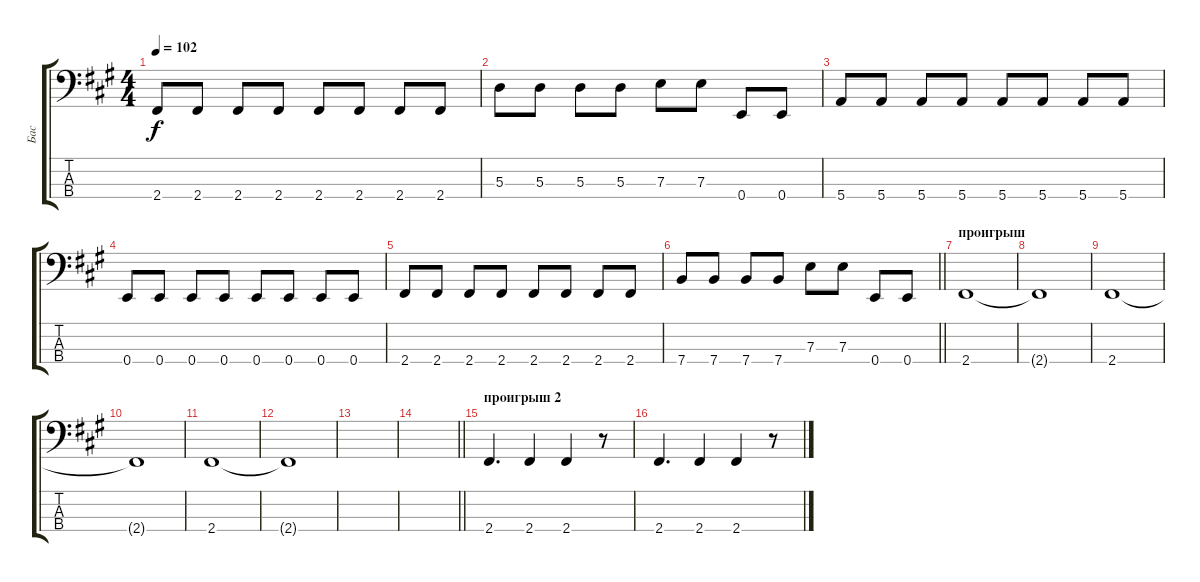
\track ("Бас" "Бас") {instrument electricbassfinger}
\staff {score tabs}
\tuning (G2 D2 A1 E1) {hide}
\ts (4 4)
\tempo 102
\clef f4
\ks f#minor
2.4.8{dy f} 2.4.8 2.4.8 2.4.8 2.4.8 2.4.8 2.4.8 2.4.8 |
5.3.8 5.3.8 5.3.8 5.3.8 7.3.8 7.3.8 0.4.8 0.4.8 |
5.4.8 5.4.8 5.4.8 5.4.8 5.4.8 5.4.8 5.4.8 5.4.8 |
0.4.8 0.4.8 0.4.8 0.4.8 0.4.8 0.4.8 0.4.8 0.4.8 |
2.4.8 2.4.8 2.4.8 2.4.8 2.4.8 2.4.8 2.4.8 2.4.8 |
\barLineRight lightlight
7.4.8 7.4.8 7.4.8 7.4.8 7.3.8 7.3.8 0.4.8 0.4.8 |
\section ("" "проигрыш")
2.4.1 |
2.4{t}.1 |
2.4.1 |
2.4{t}.1 |
2.4.1 |
2.4{t}.1 |
|
\barLineRight lightlight
|
\section ("" "проигрыш 2")
2.4.4{d} 2.4.4 2.4.4 r.8 |
2.4.4{d} 2.4.4 2.4.4 r.8
